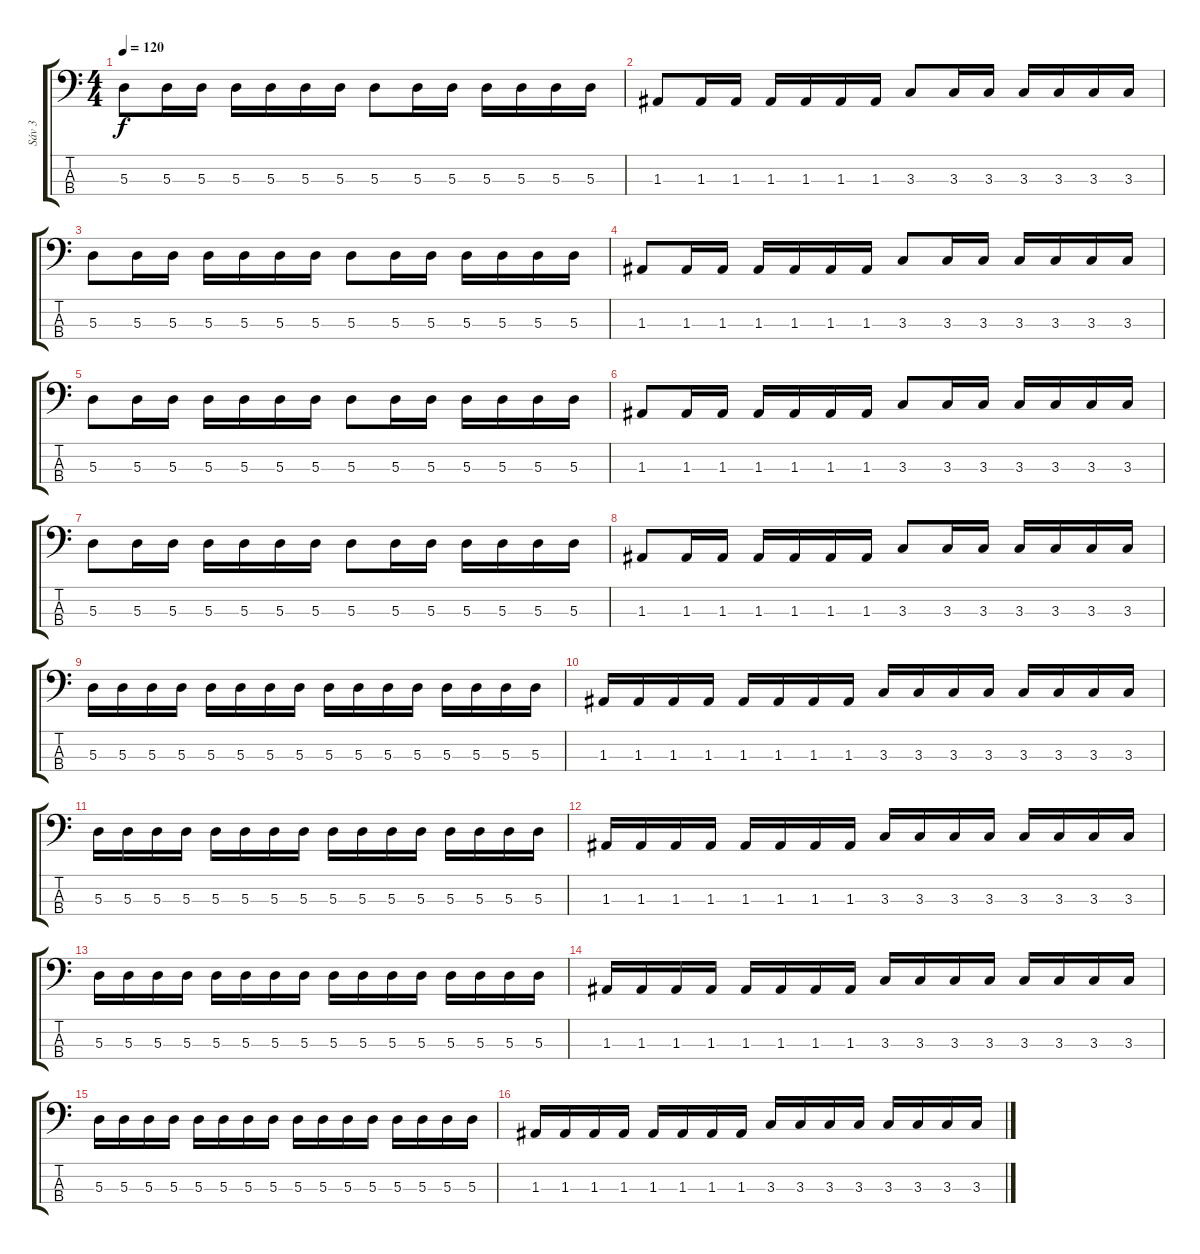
\track ("Sáv 3" "Sáv 3") {instrument electricbasspick}
\staff {score tabs}
\tuning (G2 D2 A1 E1) {hide}
\ts (4 4)
\tempo 120
\clef f4
\ks c
5.3.8{dy f} 5.3.16 5.3.16 5.3.16 5.3.16 5.3.16 5.3.16 5.3.8 5.3.16 5.3.16 5.3.16 5.3.16 5.3.16 5.3.16 |
1.3.8 1.3.16 1.3.16 1.3.16 1.3.16 1.3.16 1.3.16 3.3.8 3.3.16 3.3.16 3.3.16 3.3.16 3.3.16 3.3.16 |
5.3.8 5.3.16 5.3.16 5.3.16 5.3.16 5.3.16 5.3.16 5.3.8 5.3.16 5.3.16 5.3.16 5.3.16 5.3.16 5.3.16 |
1.3.8 1.3.16 1.3.16 1.3.16 1.3.16 1.3.16 1.3.16 3.3.8 3.3.16 3.3.16 3.3.16 3.3.16 3.3.16 3.3.16 |
5.3.8 5.3.16 5.3.16 5.3.16 5.3.16 5.3.16 5.3.16 5.3.8 5.3.16 5.3.16 5.3.16 5.3.16 5.3.16 5.3.16 |
1.3.8 1.3.16 1.3.16 1.3.16 1.3.16 1.3.16 1.3.16 3.3.8 3.3.16 3.3.16 3.3.16 3.3.16 3.3.16 3.3.16 |
5.3.8 5.3.16 5.3.16 5.3.16 5.3.16 5.3.16 5.3.16 5.3.8 5.3.16 5.3.16 5.3.16 5.3.16 5.3.16 5.3.16 |
1.3.8 1.3.16 1.3.16 1.3.16 1.3.16 1.3.16 1.3.16 3.3.8 3.3.16 3.3.16 3.3.16 3.3.16 3.3.16 3.3.16 |
5.3.16 5.3.16 5.3.16 5.3.16 5.3.16 5.3.16 5.3.16 5.3.16 5.3.16 5.3.16 5.3.16 5.3.16 5.3.16 5.3.16 5.3.16 5.3.16 |
1.3.16 1.3.16 1.3.16 1.3.16 1.3.16 1.3.16 1.3.16 1.3.16 3.3.16 3.3.16 3.3.16 3.3.16 3.3.16 3.3.16 3.3.16 3.3.16 |
5.3.16 5.3.16 5.3.16 5.3.16 5.3.16 5.3.16 5.3.16 5.3.16 5.3.16 5.3.16 5.3.16 5.3.16 5.3.16 5.3.16 5.3.16 5.3.16 |
1.3.16 1.3.16 1.3.16 1.3.16 1.3.16 1.3.16 1.3.16 1.3.16 3.3.16 3.3.16 3.3.16 3.3.16 3.3.16 3.3.16 3.3.16 3.3.16 |
5.3.16 5.3.16 5.3.16 5.3.16 5.3.16 5.3.16 5.3.16 5.3.16 5.3.16 5.3.16 5.3.16 5.3.16 5.3.16 5.3.16 5.3.16 5.3.16 |
1.3.16 1.3.16 1.3.16 1.3.16 1.3.16 1.3.16 1.3.16 1.3.16 3.3.16 3.3.16 3.3.16 3.3.16 3.3.16 3.3.16 3.3.16 3.3.16 |
5.3.16 5.3.16 5.3.16 5.3.16 5.3.16 5.3.16 5.3.16 5.3.16 5.3.16 5.3.16 5.3.16 5.3.16 5.3.16 5.3.16 5.3.16 5.3.16 |
1.3.16 1.3.16 1.3.16 1.3.16 1.3.16 1.3.16 1.3.16 1.3.16 3.3.16 3.3.16 3.3.16 3.3.16 3.3.16 3.3.16 3.3.16 3.3.16
